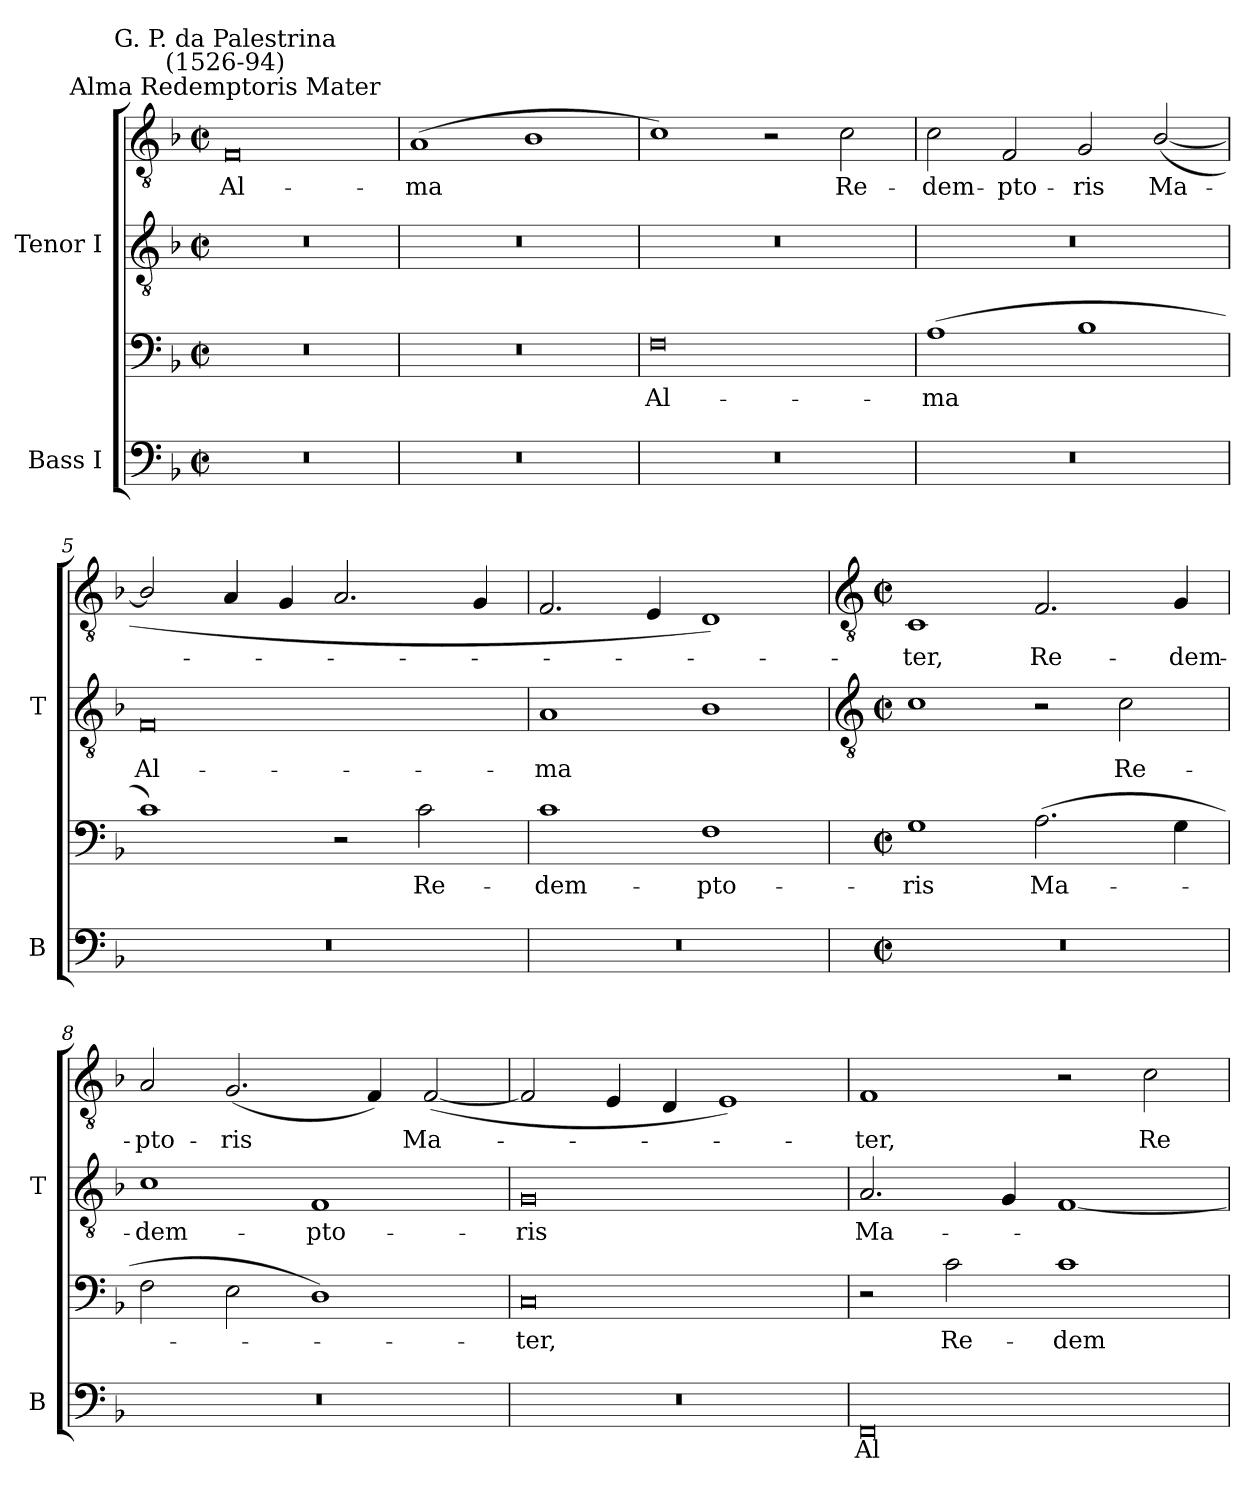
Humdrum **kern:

**kern	**text	**kern	**text	**kern	**text	**kern	**text
*part2	*part2	*part2	*part2	*part1	*part1	*part1	*part1
*staff4	*staff4	*staff3	*staff3	*staff2	*staff2	*staff1	*staff1
*I"Bass I	*	*	*	*I"Tenor I	*	*	*
*I'B	*	*	*	*I'T	*	*	*
*clefF4	*	*clefF4	*	*clefGv2	*	*clefGv2	*
*k[b-]	*	*k[b-]	*	*k[b-]	*	*k[b-]	*
*F:	*	*F:	*	*F:	*	*F:	*
*M4/2	*	*M4/2	*	*M4/2	*	*M4/2	*
*met(c|)	*	*met(c|)	*	*met(c|)	*	*met(c|)	*
=1	=1	=1	=1	=1	=1	=1	=1
!	!	!	!	!	!	!LO:TX:a:cj:t=Alma Redemptoris Mater	!
!	!	!	!	!	!	!LO:TX:a:cj:t=G. P. da Palestrina\n(1526-94)	!
!	!	!	!	!	!	!	!LO:LY:b
0r	.	0r	.	0r	.	0F	Al-
=2	=2	=2	=2	=2	=2	=2	=2
!	!	!	!	!	!	!	!LO:LY:b
0r	.	0r	.	0r	.	(<1A	-ma
.	.	.	.	.	.	1B-	.
=3	=3	=3	=3	=3	=3	=3	=3
!	!	!	!LO:LY:b	!	!	!	!
0r	.	0F	Al-	0r	.	1c)	.
.	.	.	.	.	.	2r	.
!	!	!	!	!	!	!	!LO:LY:b
.	.	.	.	.	.	2c	Re-
=4	=4	=4	=4	=4	=4	=4	=4
!	!	!	!LO:LY:b	!	!	!	!LO:LY:b
0r	.	(>1A	-ma	0r	.	2c	-dem-
!	!	!	!	!	!	!	!LO:LY:b
.	.	.	.	.	.	2F	-pto-
!	!	!	!	!	!	!	!LO:LY:b
.	.	1B-	.	.	.	2G	-ris
!	!	!	!	!	!	!	!LO:LY:b
.	.	.	.	.	.	(<[2B-/	Ma-
=5	=5	=5	=5	=5	=5	=5	=5
!	!	!	!	!	!LO:LY:b	!	!
0r	.	1c)	.	0F	Al-	2B-/]	.
.	.	.	.	.	.	4A	.
.	.	.	.	.	.	4G	.
.	.	2r	.	.	.	2.A	.
!	!	!	!LO:LY:b	!	!	!	!
.	.	2c	Re-	.	.	.	.
.	.	.	.	.	.	4G	.
=6	=6	=6	=6	=6	=6	=6	=6
!	!	!	!LO:LY:b	!	!LO:LY:b	!	!
0r	.	1c	-dem-	1A	-ma	2.F	.
.	.	.	.	.	.	4E	.
!	!	!	!LO:LY:b	!	!	!	!
.	.	1F	-pto-	1B-	.	1D)	.
!!LO:LB:g=z
=7	=7	=7	=7	=7	=7	=7	=7
*	*	*	*	*clefGv2	*	*clefGv2	*
*M4/2	*	*M4/2	*	*M4/2	*	*M4/2	*
*met(c|)	*	*met(c|)	*	*met(c|)	*	*met(c|)	*
!	!	!	!LO:LY:b	!	!	!	!LO:LY:b
0r	.	1G	-ris	1c	.	1C	ter,
!	!	!	!LO:LY:b	!	!	!	!LO:LY:b
.	.	(>2.A	Ma-	2r	.	2.F	Re-
!	!	!	!	!	!LO:LY:b	!	!
.	.	.	.	2c	-Re-	.	.
!	!	!	!	!	!	!	!LO:LY:b
.	.	4G	.	.	.	4G	-dem-
=8	=8	=8	=8	=8	=8	=8	=8
!	!	!	!	!	!LO:LY:b	!	!LO:LY:b
0r	.	2F	.	1c	dem-	2A	-pto-
!	!	!	!	!	!	!	!LO:LY:b
.	.	2E	.	.	.	(<2.G	-ris
!	!	!	!	!	!LO:LY:b	!	!
.	.	1D)	.	1F	-pto-	.	.
.	.	.	.	.	.	4F)	.
!	!	!	!	!	!	!	!LO:LY:b
.	.	.	.	.	.	(<[2F	Ma-
=9	=9	=9	=9	=9	=9	=9	=9
!	!	!	!LO:LY:b	!	!LO:LY:b	!	!
0r	.	0C	ter,	0G	-ris	2F]	.
.	.	.	.	.	.	4E	.
.	.	.	.	.	.	4D	.
.	.	.	.	.	.	1E)	.
=10	=10	=10	=10	=10	=10	=10	=10
!	!LO:LY:b	!	!	!	!LO:LY:b	!	!LO:LY:b
0FF	-Al-	2r	.	2.A	-Ma-	1F	ter,
!	!	!	!LO:LY:b	!	!	!	!
.	.	2c	Re-	.	.	.	.
.	.	.	.	4G	.	.	.
!	!	!	!LO:LY:b	!	!	!	!
.	.	1c	-dem-	[1F	.	2r	.
!	!	!	!	!	!	!	!LO:LY:b
.	.	.	.	.	.	2c	Re-
=	=	=	=	=	=	=	=
*-	*-	*-	*-	*-	*-	*-	*-
